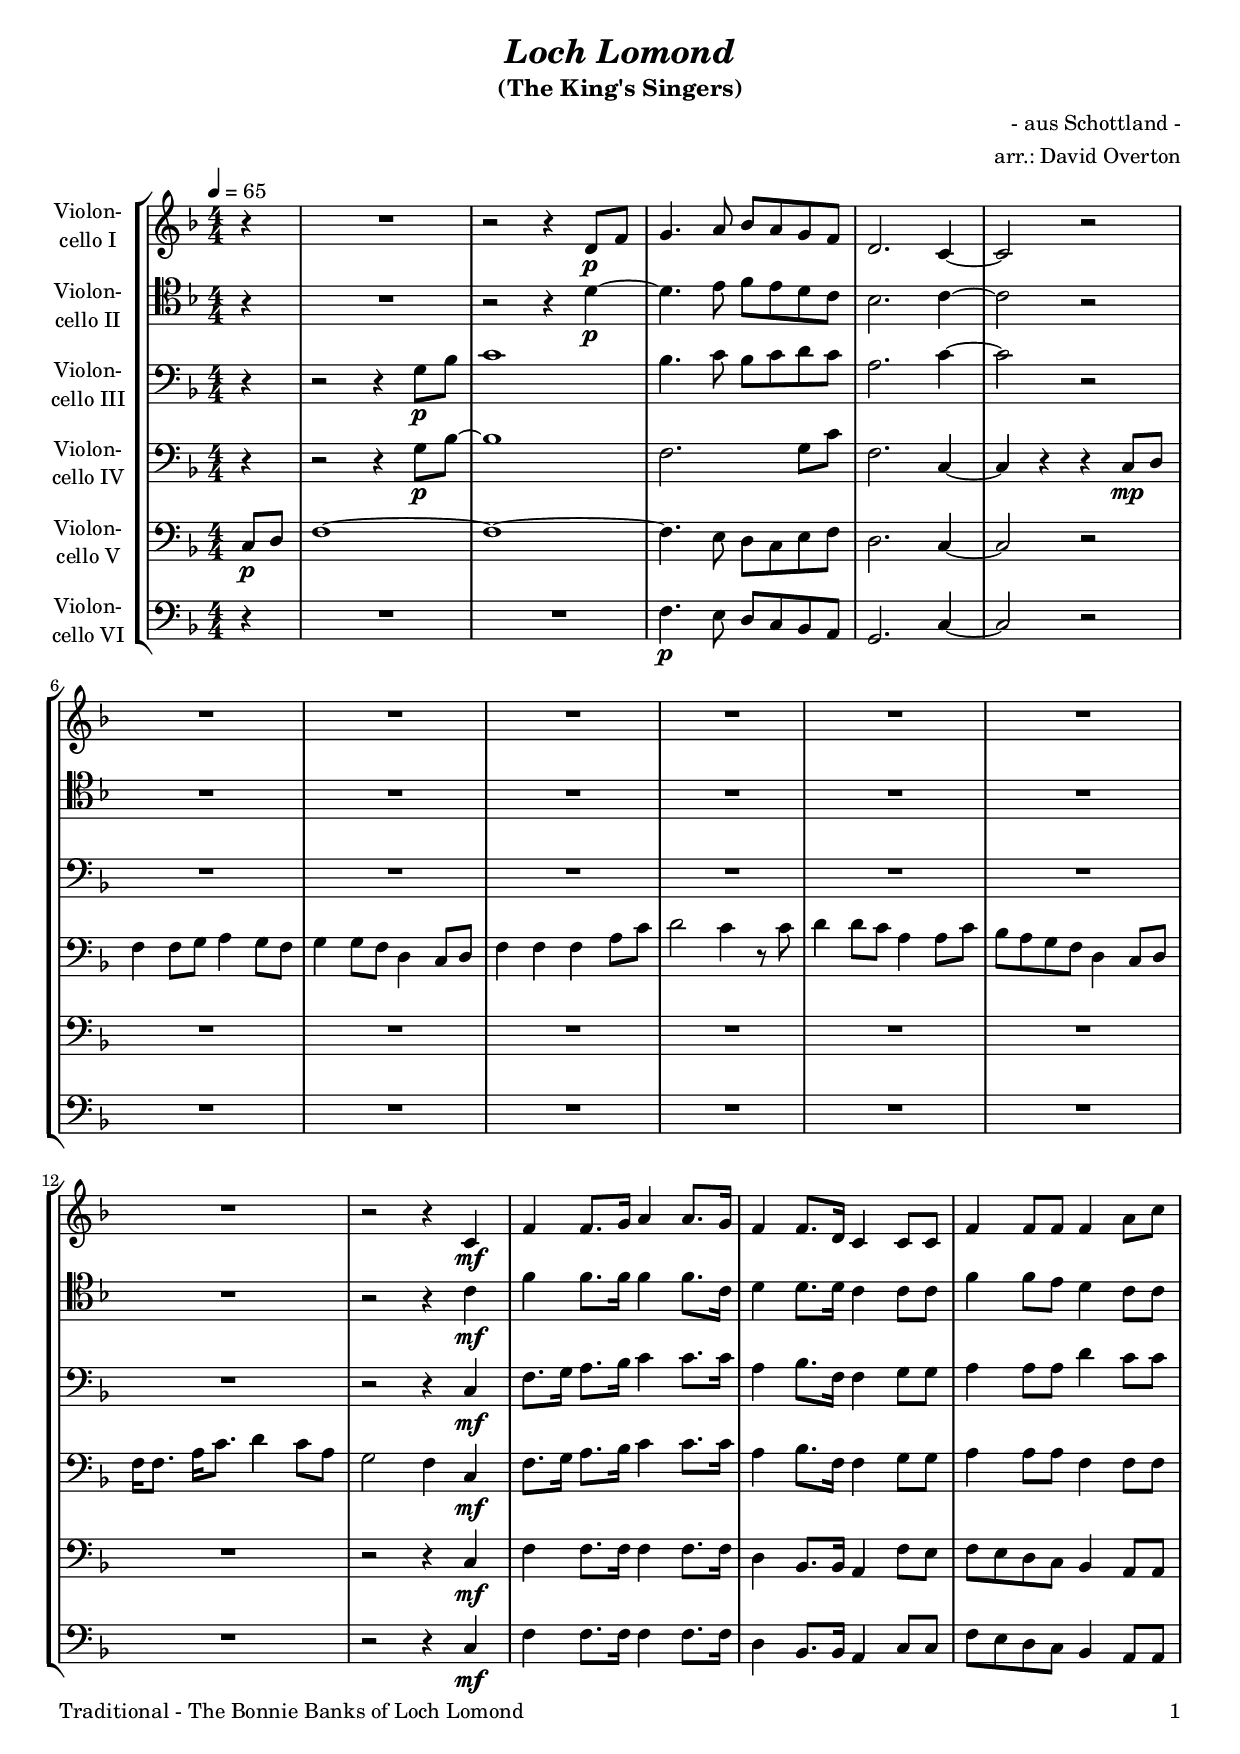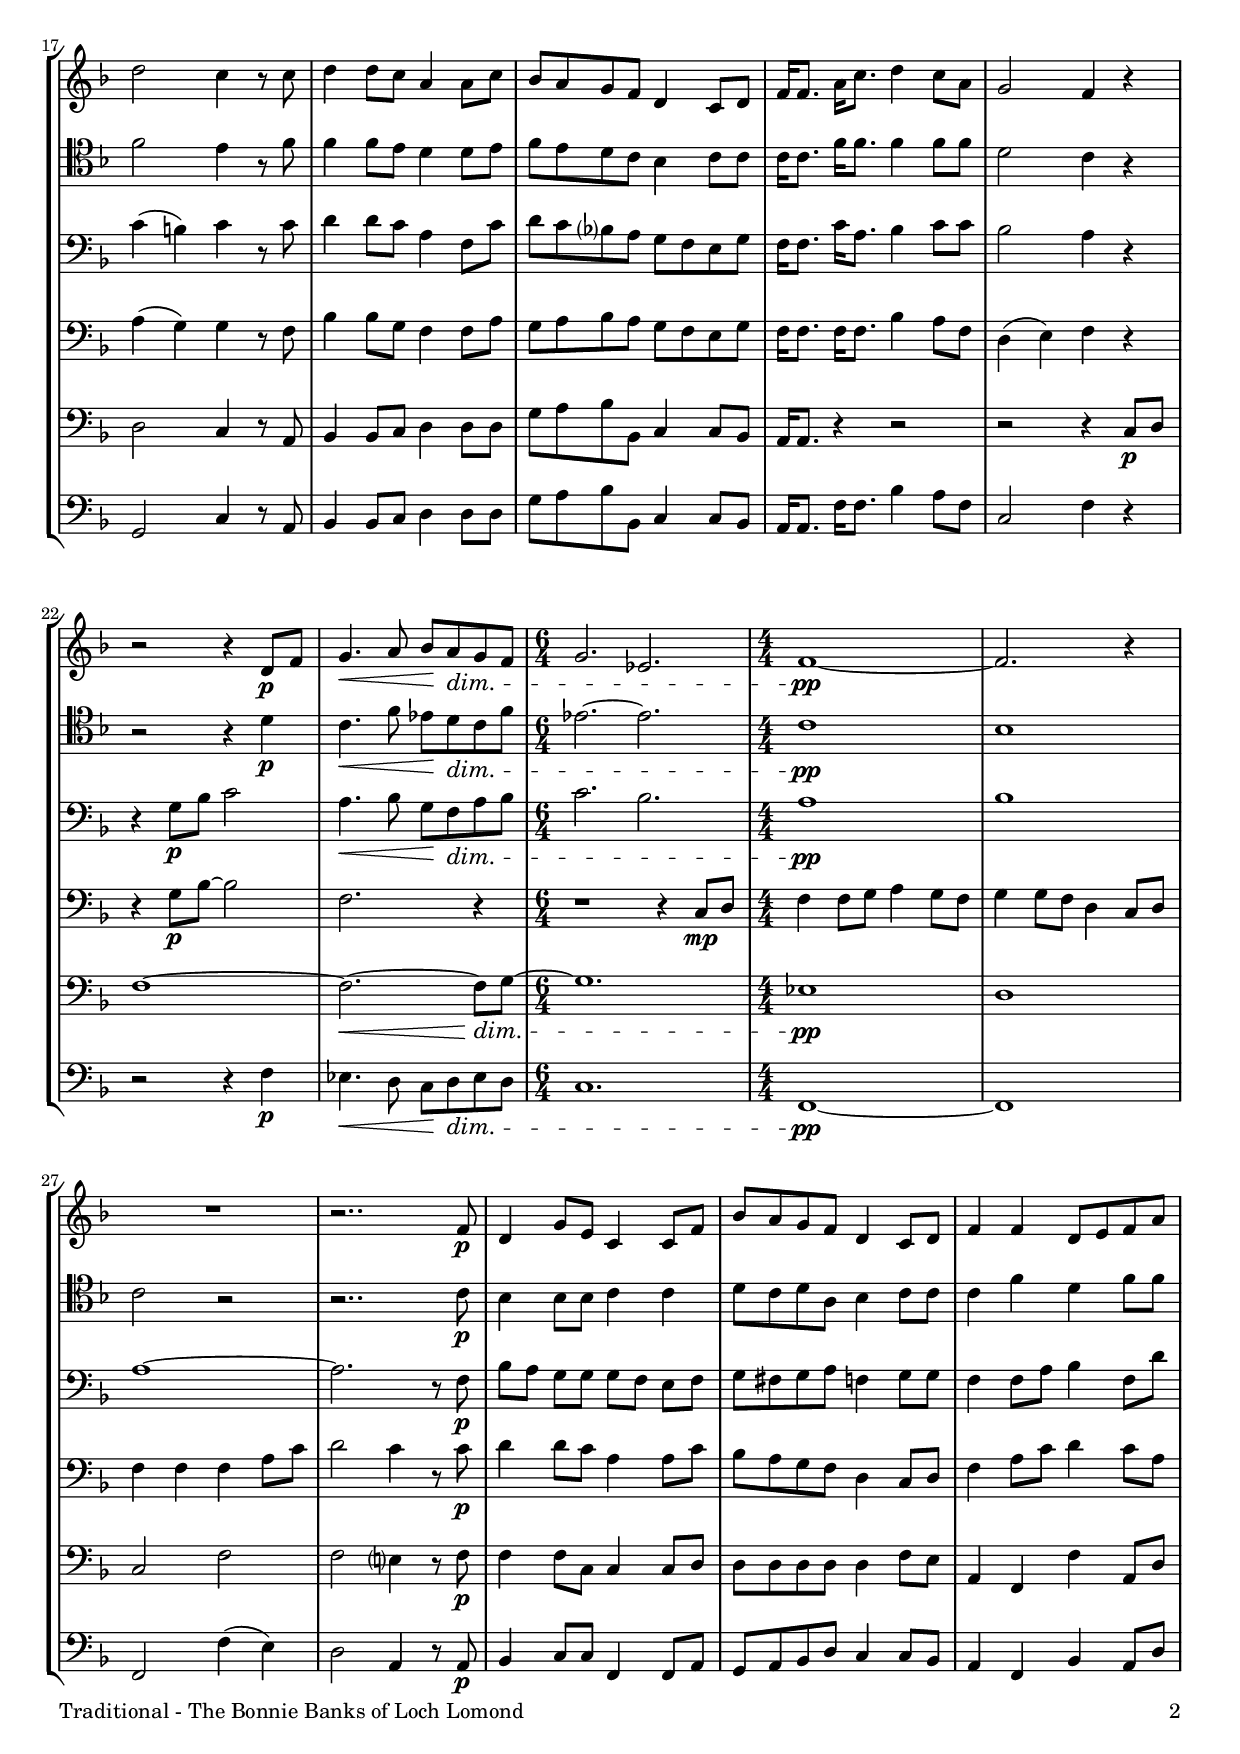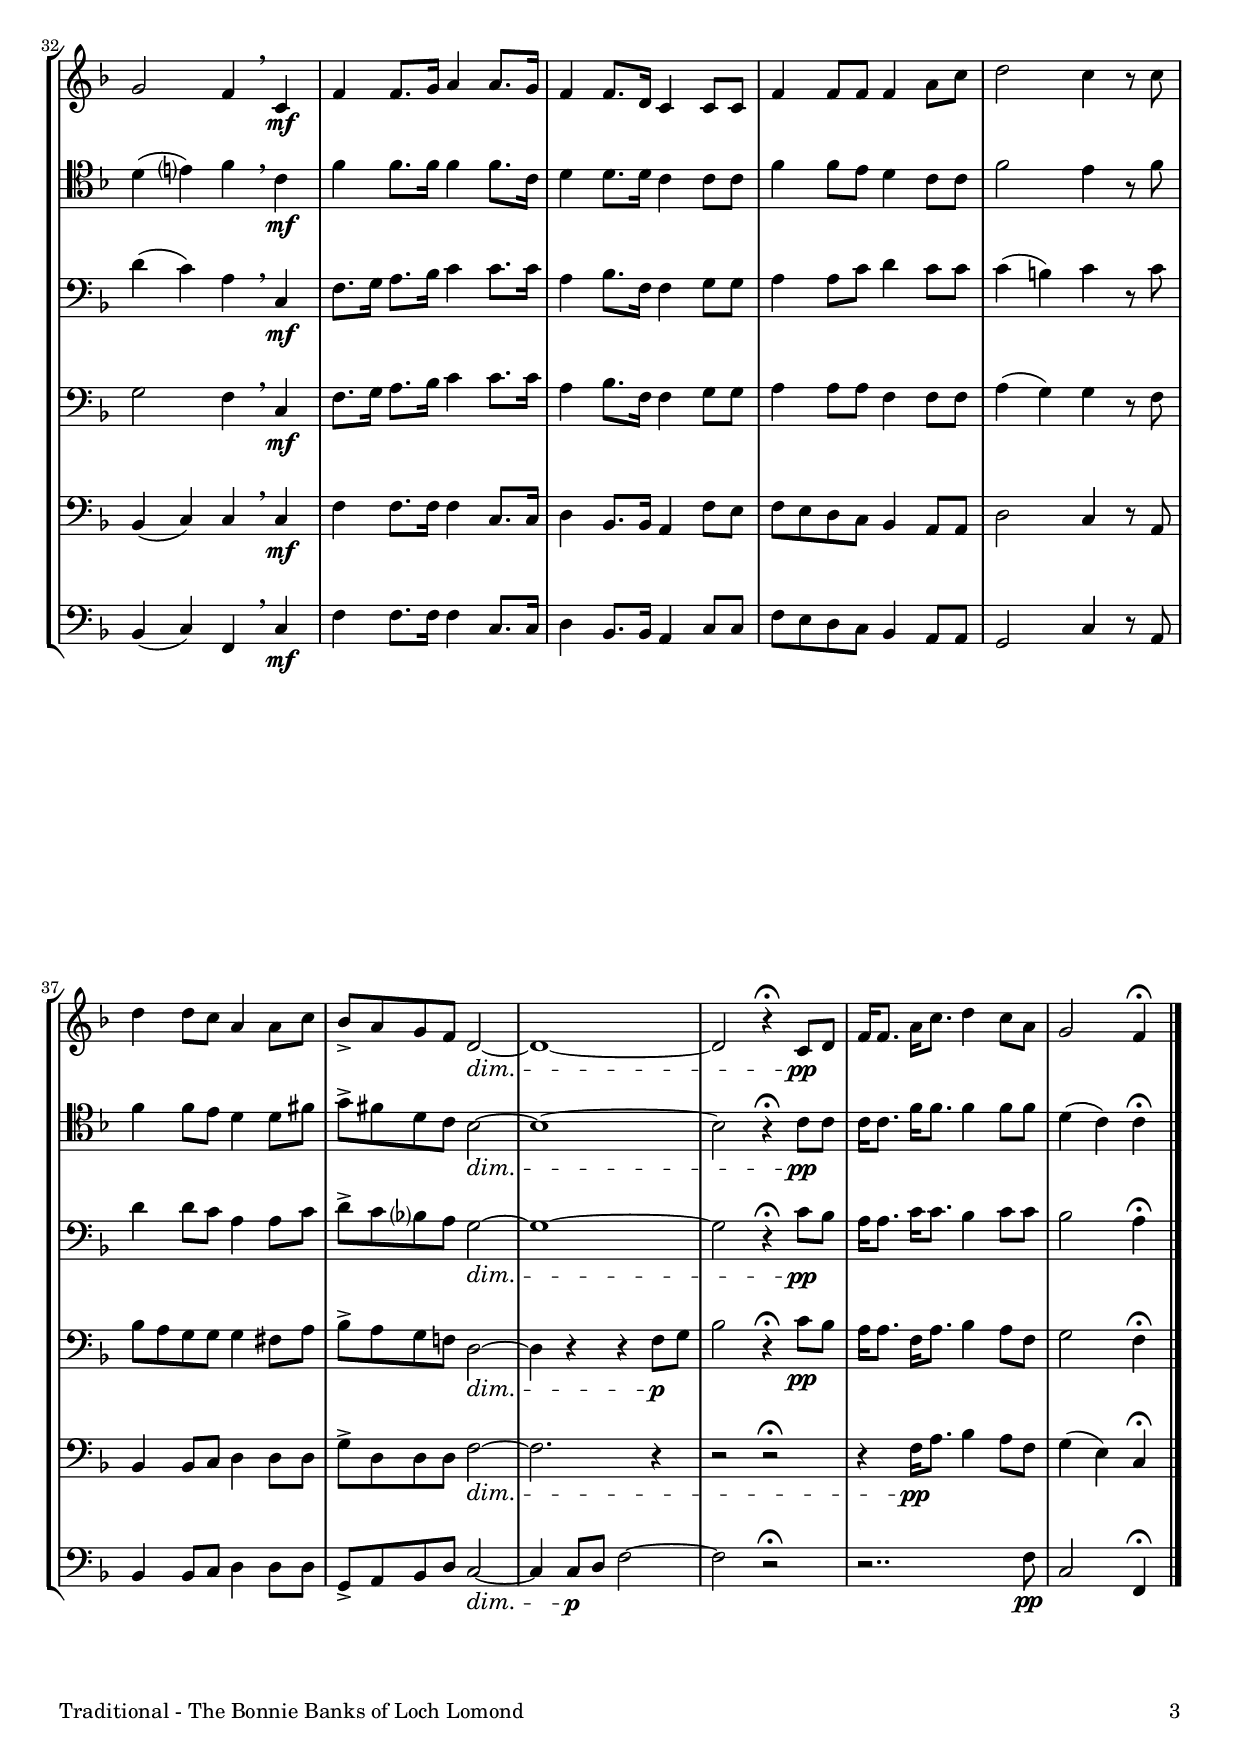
\version "2.24.1"
\include "deutsch.ly"

#(set-global-staff-size 18.25)

\header {
  title     = \markup \bold \italic "Loch Lomond"
  subtitle  = "(The King's Singers)"
  composer  = "- aus Schottland -"
  arranger  = "arr.: David Overton"
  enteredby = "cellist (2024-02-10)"
%  piece = ""
}

voiceconsts = {
  \key f \major
  \clef "bass"
  \time 4/4
 \numericTimeSignature
  \compressEmptyMeasures
% Set default beaming for all staves
%  \set Timing.beamExceptions = #'()
%  \set Timing.baseMoment     = #(ly:make-moment 1 4)
%  \set Timing.beatStructure  = #'(1 1 1)
 \tempo 4=65
}

mist = "string ensemble 1"
mivl = "violin"
miba = "cello"

legm = \mark \markup \box \italic "Legatissimo"
rit  = \mark \markup \box \italic "rit."

va = \relative c' {
 \voiceconsts
 \clef "treble"
 
 \partial 4 r4
 R1
 r2 r4 d8\p f
 g4. a8 b a g f
 d2. c4~
 c2 r

 R1*7
 r2 r4 c\mf
 f f8. g16 a4 a8. g16
 f4 f8. d16 c4 c8 c
 f4 f8 f f4 a8 c

 d2 c4 r8 c
 d4 d8 c a4 a8 c
 b a g f d4 c8 d
 f16 f8. a16 c8. d4 c8 a
 g2 f4 r
 r2 r4 d8\p f

 g4.\< a8 b\! a\dim g f \time 6/4
 g2. es \time 4/4
 f1~\pp
 f2. r4
 R1
 r2.. f8\p

 d4 g8 e c4 c8 f
 b a g f d4 c8 d
 f4 f d8 e f a
 g2 f4 \breathe c\mf
 f f8. g16 a4 a8. g16

 f4 f8. d16 c4 c8 c
 f4 f8 f f4 a8 c
 d2 c4 r8 c
 d4 d8 c a4 a8 c
 b-> a g f d2~\dim

 d1~
 d2 r4\fermata c8\pp d
 f16 f8. a16 c8. d4 c8 a
 \partial 2. g2 f4\fermata \bar "|."
}

vb = \relative c' {
 \voiceconsts
 \clef "tenor"
 
 \partial 4 r4
 R1
 r2 r4 d~\p
 d4. e8 f e d c
 b2. c4~
 c2 r

 R1*7
 r2 r4 c\mf
 f f8. f16 f4 f8. c16
 d4 d8. d16 c4 c8 c
 f4 f8 e d4 c8 c

 f2 e4 r8 f
 f4 f8 e d4 d8 e
 f e d c b4 c8 c
 c16 c8. f16 f8. f4 f8 f
 d2 c4 r
 r2 r4 d\p

 c4.\< f8 es\! d\dim c f \time 6/4
 es2.~ es \time 4/4
 c1\pp
 b
 c2 r
 r2.. c8\p

 b4 b8 b c4 c
 d8 c d a b4 c8 c
 c4 f d f8 f
 d4( e?) f \breathe c\mf
 f f8. f16 f4 f8. c16

 d4 d8. d16 c4 c8 c
 f4 f8 e d4 c8 c
 f2 e4 r8 f
 f4 f8 e d4 d8 fis
 g-> fis d c b2~\dim

 b1~
 b2 r4\fermata c8\pp c
 c16 c8. f16 f8. f4 f8 f
 \partial 2. d4( c) c\fermata \bar "|."
}

vc = \relative c' {
 \voiceconsts
 
 \partial 4 r4
 r2 r4 g8\p b
 c1
 b4. c8 b c d c
 a2. c4~
 c2 r

 R1*7
 r2 r4 c,\mf
 f8. g16 a8. b16 c4 c8. c16
 a4 b8. f16 f4 g8 g
 a4 a8 a d4 c8 c

 c4( h) c r8 c
 d4 d8 c a4 f8 c'
 d c b? a g f e g
 f16 f8. c'16 a8. b4 c8 c
 b2 a4 r
 r g8\p b c2

 a4.\< b8 g\! f\dim a b \time 6/4
 c2. b \time 4/4
 a1\pp
 b
 a~
 a2. r8 f\p

 b a g[ g] g f e[ f]
 g fis g a f4 g8 g
 f4 f8 a b4 f8 d'
 d4( c) a \breathe c,\mf
 f8. g16 a8. b16 c4 c8. c16

 a4 b8. f16 f4 g8 g
 a4 a8 c d4 c8 c
 c4( h) c r8 c
 d4 d8 c a4 a8 c
 d-> c b? a g2~\dim

 g1~
 g2 r4\fermata c8\pp b
 a16 a8. c16 c8. b4 c8 c
 \partial 2. b2 a4\fermata \bar "|."
}

vd = \relative c' {
 \voiceconsts
 
 \partial 4 r4
 r2 r4 g8\p b~
 b1
 f2. g8 c
 f,2. c4~
 c r r c8\mp d

 f4 f8 g a4 g8 f
 g4 g8 f d4 c8 d
 f4 f f a8 c
 d2 c4 r8 c
 d4 d8 c a4 a8 c
 b a g f d4 c8 d

 f16 f8. a16 c8. d4 c8 a
 g2 f4 c\mf
 f8. g16 a8. b16 c4 c8. c16
 a4 b8. f16 f4 g8 g
 a4 a8 a f4 f8 f

 a4( g) g r8 f
 b4 b8 g f4 f8 a
 g a b a g f e g
 f16 f8. f16 f8. b4 a8 f
 d4( e) f r
 r g8\p b~ b2

 f2. r4 \time 6/4
 r1 r4 c8\mp d \time 4/4
 f4 f8 g a4 g8 f
 g4 g8 f d4 c8 d
 f4 f f a8 c
 d2 c4 r8 c\p

 d4 d8 c a4 a8 c
 b a g f d4 c8 d
 f4 a8 c d4 c8 a
 g2 f4 \breathe c\mf
 f8. g16 a8. b16 c4 c8. c16

 a4 b8. f16 f4 g8 g
 a4 a8 a f4 f8 f
 a4( g) g r8 f
 b a g g g4 fis8 a
 b-> a g f! d2~\dim

 d4 r r f8\p g
 b2 r4\fermata c8\pp b
 a16 a8. f16 a8. b4 a8 f
 \partial 2. g2 f4\fermata \bar "|."
}

ve = \relative c {
 \voiceconsts
 
 \partial 4 c8\p d
 f1~
 f~
 f4. e8 d c e f
 d2. c4~
 c2 r

 R1*7
 r2 r4 c\mf
 f4 f8. f16 f4 f8. f16
 d4 b8. b16 a4 f'8 e
 f e d c b4 a8 a

 d2 c4 r8 a
 b4 b8 c d4 d8 d
 g a b b, c4 c8 b
 a16 a8. r4 r2
 r r4 c8\p d
 f1~

 f2.~\< f8\!\dim g~ \time 6/4
 g1. \time 4/4
 es1\pp
 d
 c2 f
 f e?4 r8 f\p

 f4 f8 c c4 c8 d
 d d d d d4 f8 e
 a,4 f f' a,8 d
 b4( c) c \breathe c\mf
 f f8. f16 f4 c8. c16

 d4 b8. b16 a4 f'8 e
 f e d c b4 a8 a
 d2 c4 r8 a
 b4 b8 c d4 d8 d
 g-> d d d f2~\dim

 f2. r4
 r2 r\fermata
 r4 f16\pp a8. b4 a8 f
 \partial 2. g4( e) c\fermata \bar "|."
}

vf = \relative c {
 \voiceconsts
 
 \partial 4 r4
 R1*2
 f4.\p e8 d c b a
 g2. c4~
 c2 r

 R1*7
 r2 r4 c\mf
 f f8. f16 f4 f8. f16
 d4 b8. b16 a4 c8 c
 f e d c b4 a8 a

 g2 c4 r8 a
 b4 b8 c d4 d8 d
 g a b b, c4 c8 b
 a16 a8. f'16 f8. b4 a8 f
 c2 f4 r
 r2 r4 f\p

 es4.\< d8 c\! d\dim es d \time 6/4
 c1. \time 4/4
 f,1~\pp
 f
 f2 f'4( e)
 d2 a4 r8 a\p

 b4 c8 c f,4 f8 a
 g a b d c4 c8 b
 a4 f b a8 d
 b4( c) f, \breathe c'\mf
 f f8. f16 f4 c8. c16

 d4 b8. b16 a4 c8 c
 f e d c b4 a8 a
 g2 c4 r8 a
 b4 b8 c d4 d8 d
 g,-> a b d c2~\dim

 c4 c8\p d f2~
 f r\fermata
 r2.. f8\pp
 \partial 2. c2 f,4\fermata \bar "|."
}


music = \new StaffGroup <<
      \new Staff {
	\set Staff.midiInstrument = \miba
	\set Staff.instrumentName = \markup \center-column { "Violon-" "cello I" }
	\transpose f f { \va }
      }

      \new Staff {
	\set Staff.midiInstrument = \miba
	\set Staff.instrumentName = \markup \center-column { "Violon-" "cello II" }
	\transpose f f { \vb }
      }

      \new Staff {
	\set Staff.midiInstrument = \miba
	\set Staff.instrumentName = \markup \center-column { "Violon-" "cello III" }
	\transpose f f { \vc }
      }

      \new Staff {
	\set Staff.midiInstrument = \miba
	\set Staff.instrumentName = \markup \center-column { "Violon-" "cello IV" }
	\transpose f f { \vd }
      }

      \new Staff {
	\set Staff.midiInstrument = \miba
	\set Staff.instrumentName = \markup \center-column { "Violon-" "cello V" }
	\transpose f f { \ve }
      }

      \new Staff {
	\set Staff.midiInstrument = \miba
	\set Staff.instrumentName = \markup \center-column { "Violon-" "cello VI" }
	\transpose f f { \vf }
      }
>>

\book {
   \paper {
    print-page-number = ##t
    print-first-page-number = ##t
    ragged-last-bottom = ##f
    oddHeaderMarkup = \markup \null
    evenHeaderMarkup = \markup \null
    oddFooterMarkup = \markup {
      \fill-line {
        \if \should-print-page-number
        "Traditional - The Bonnie Banks of Loch Lomond" \fromproperty #'page:page-number-string
      }
    }
    evenFooterMarkup = \oddFooterMarkup
  } \score {
    \music
    \layout {}
  }

  \score {
    \unfoldRepeats \music

    \midi {
      \context {
        \Score
      }
    }
  }
}